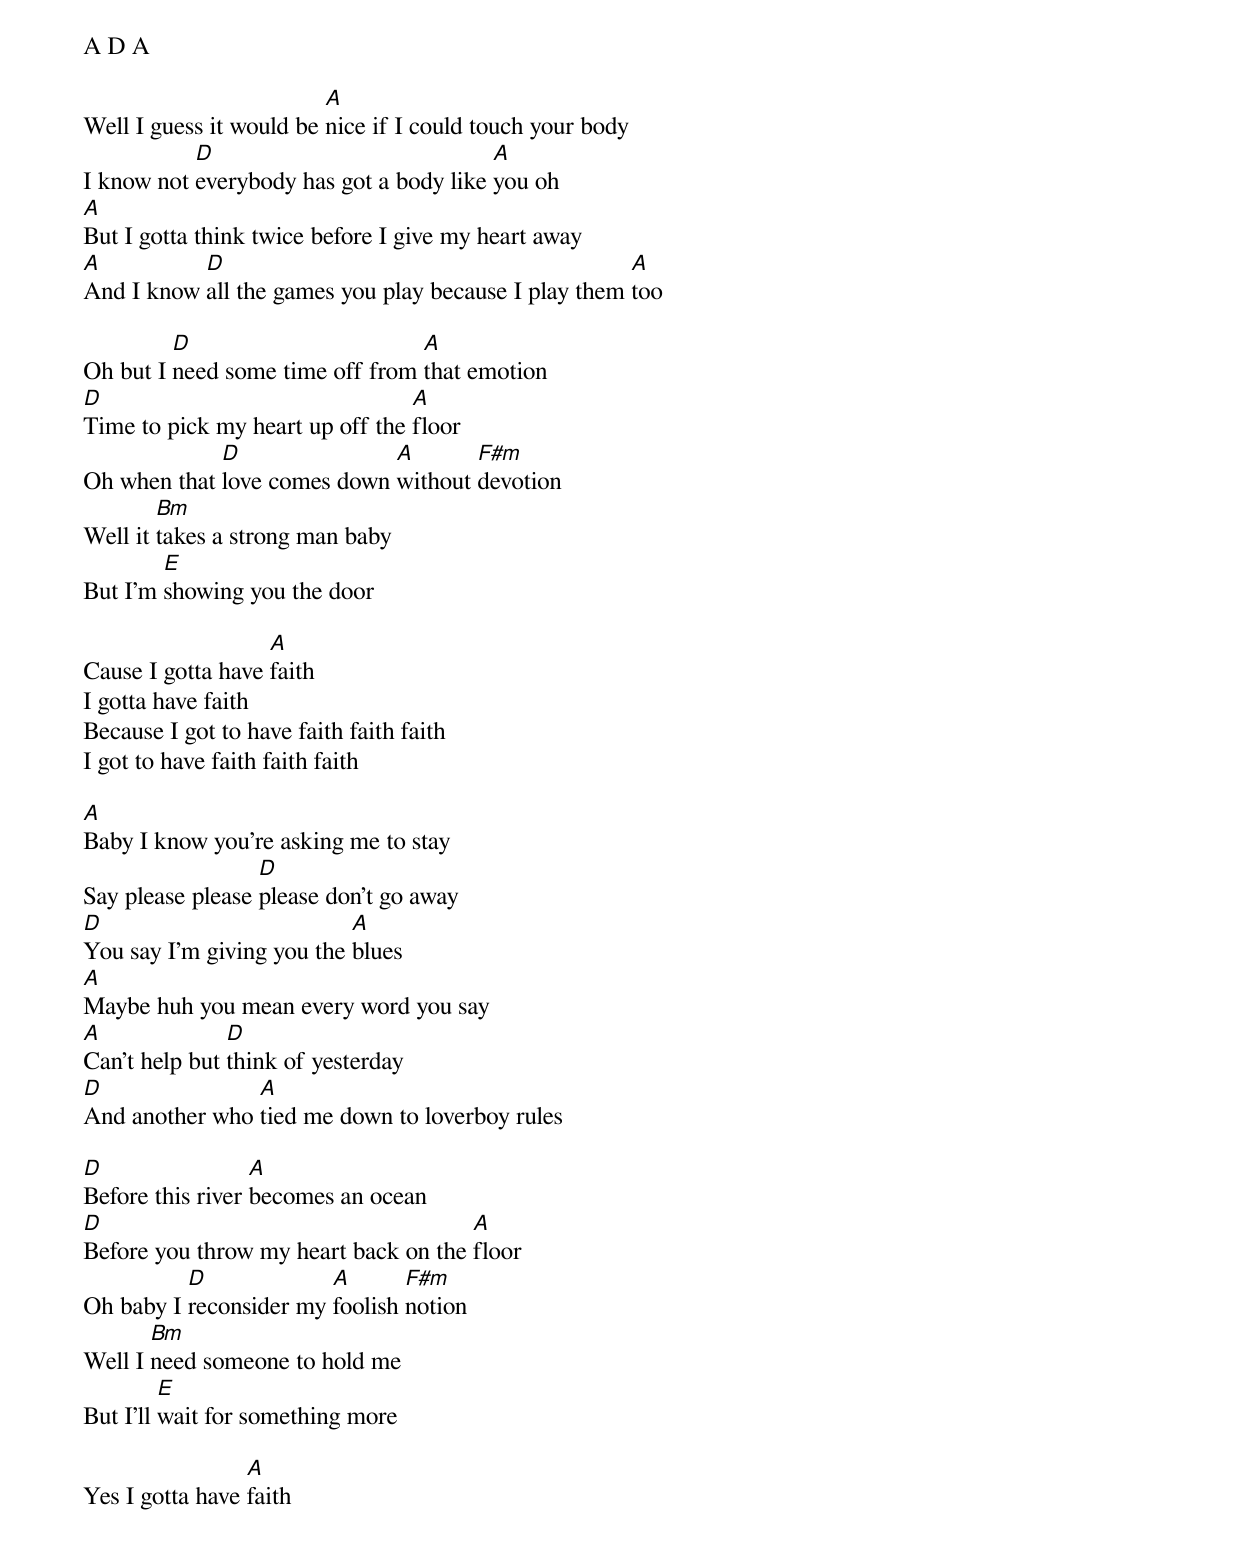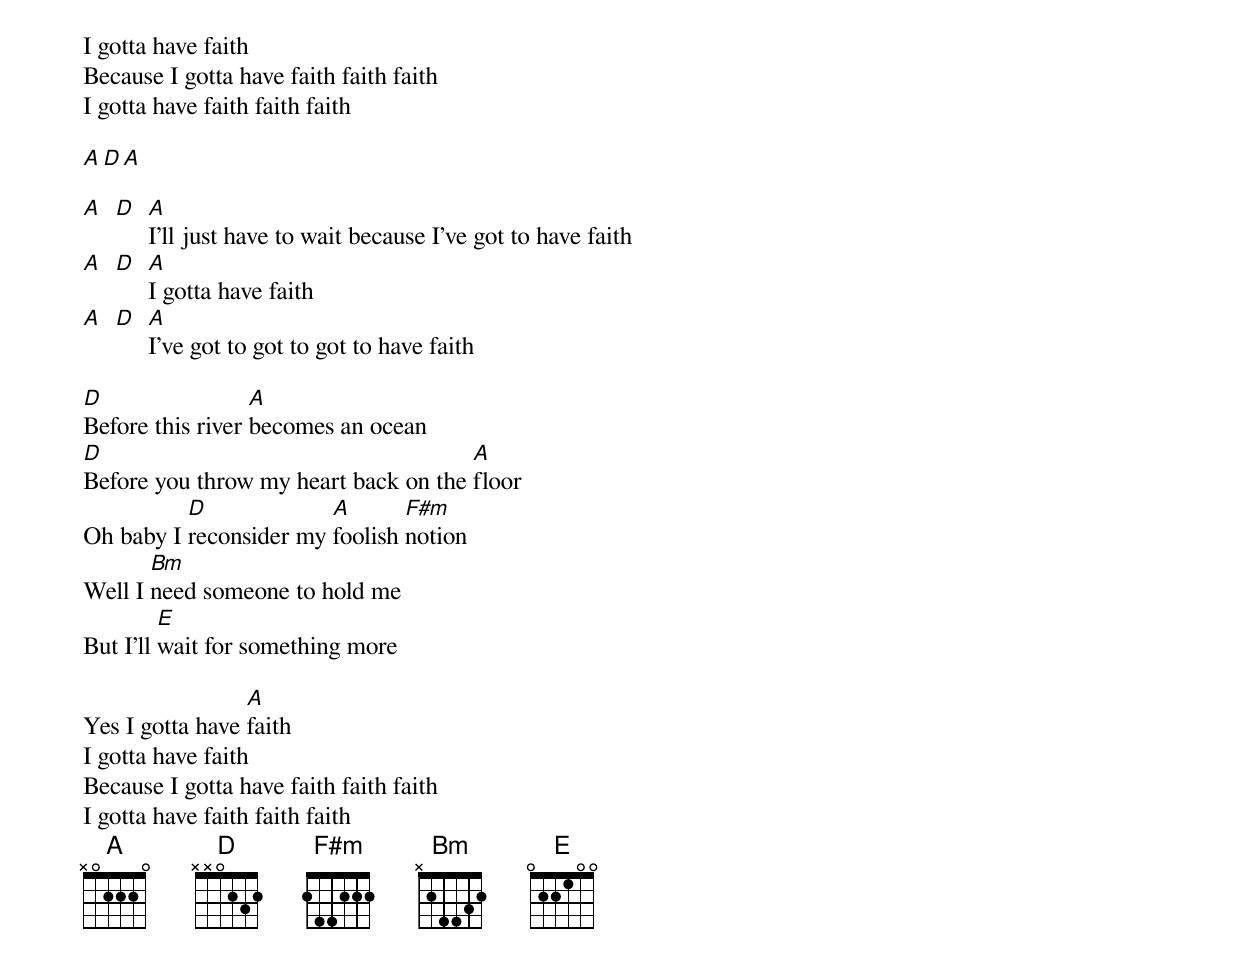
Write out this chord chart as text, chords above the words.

A D A

                         A
Well I guess it would be nice if I could touch your body
           D                             A
I know not everybody has got a body like you oh
A
But I gotta think twice before I give my heart away
A          D                                          A
And I know all the games you play because I play them too

         D                       A
Oh but I need some time off from that emotion
D                                A
Time to pick my heart up off the floor
             D               A       F#m
Oh when that love comes down without devotion
        Bm
Well it takes a strong man baby
        E
But I'm showing you the door

                   A
Cause I gotta have faith
I gotta have faith
Because I got to have faith faith faith
I got to have faith faith faith

A
Baby I know you're asking me to stay
                  D
Say please please please don't go away
D                          A
You say I'm giving you the blues
A
Maybe huh you mean every word you say
A              D
Can't help but think of yesterday
D               A
And another who tied me down to loverboy rules

D                 A
Before this river becomes an ocean
D                                     A
Before you throw my heart back on the floor
          D             A       F#m
Oh baby I reconsider my foolish notion
       Bm
Well I need someone to hold me
         E
But I'll wait for something more

                 A
Yes I gotta have faith
I gotta have faith
Because I gotta have faith faith faith
I gotta have faith faith faith

A D A

A D A
    I'll just have to wait because I've got to have faith
A D A
    I gotta have faith
A D A
    I've got to got to got to have faith

D                 A
Before this river becomes an ocean
D                                     A
Before you throw my heart back on the floor
          D             A       F#m
Oh baby I reconsider my foolish notion
       Bm
Well I need someone to hold me
         E
But I'll wait for something more

                 A
Yes I gotta have faith
I gotta have faith
Because I gotta have faith faith faith
I gotta have faith faith faith
